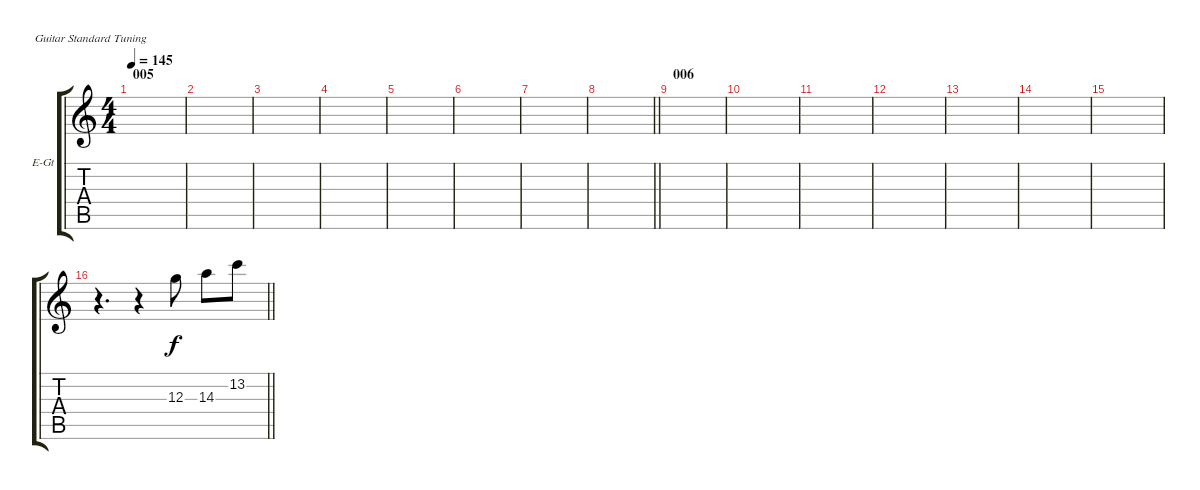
\bracketExtendMode groupsimilarinstruments
\firstSystemTrackNameOrientation horizontal
\otherSystemsTrackNameOrientation horizontal
\track ("guitar solo (Roidion Kravkl)" "E-Gt") {instrument electricguitarclean}
\staff {score tabs}
\tuning (E4 B3 G3 D3 A2 E2)
\ts (4 4)
\section ("" "005")
\tempo 145
\clef g2
\scale
0.333333
\ks aminor
|
\scale
0.333333 |
\scale
0.333333 |
\scale
0.333333 |
\scale
0.333333 |
\scale
0.333333 |
\scale
0.333333 |
\scale
0.333333
\barLineRight lightlight
|
\section ("" "006")
\scale
0.333333 |
\scale
0.333333 |
\scale
0.333333 |
\scale
0.333333 |
\scale
0.333333 |
\scale
0.333333 |
\scale
0.333333 |
\scale
0.333333
\barLineRight lightlight
r.4{d} r.4 12.3.8 14.3.8 13.2.8
